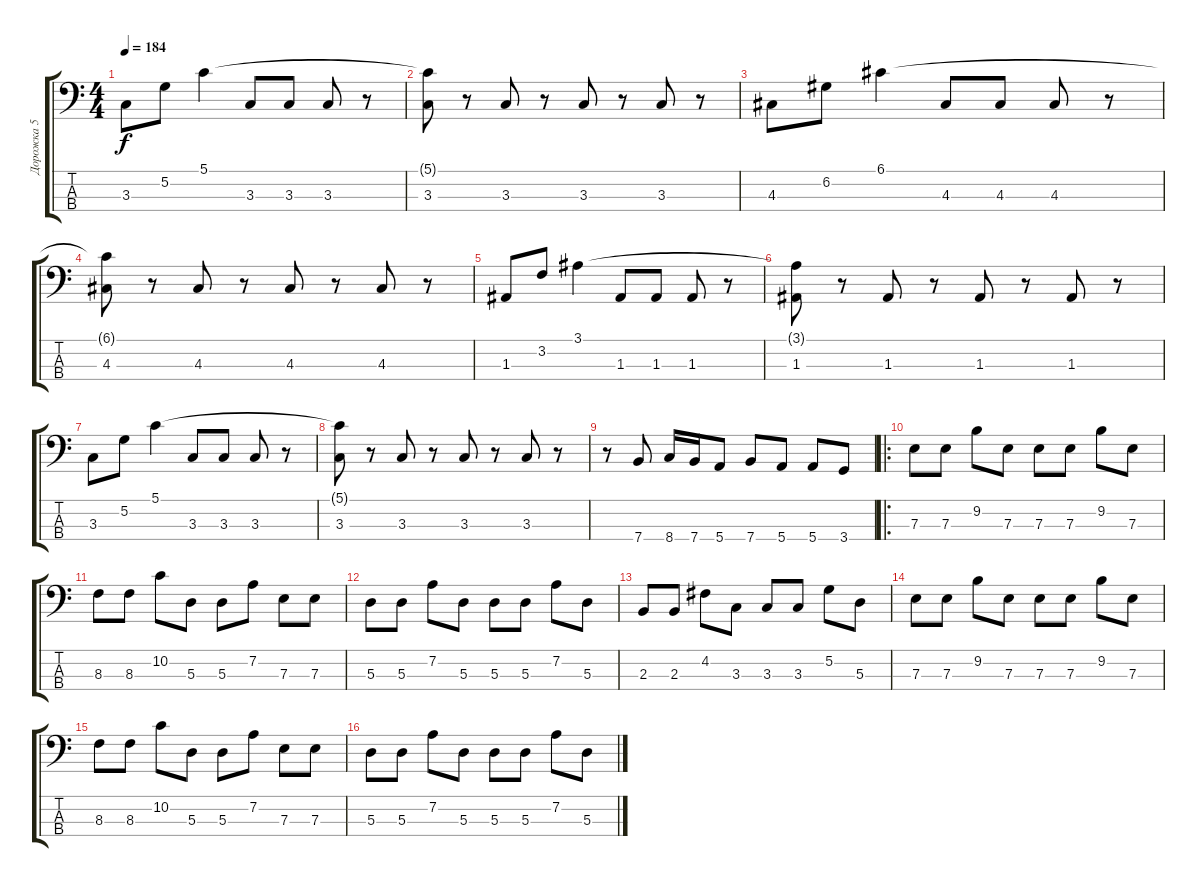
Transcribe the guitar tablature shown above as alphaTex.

\track ("Дорожка 5" "Дорожка 5") {instrument electricbassfinger}
\staff {score tabs}
\tuning (G2 D2 A1 E1) {hide}
\ts (4 4)
\tempo 184
\clef f4
\ks c
3.3.8{dy f} 5.2.8 5.1.4 3.3.8 3.3.8 3.3.8 r.8 |
(5.1{t} 3.3).8 r.8 3.3.8 r.8 3.3.8 r.8 3.3.8 r.8 |
4.3.8 6.2.8 6.1.4 4.3.8 4.3.8 4.3.8 r.8 |
(6.1{t} 4.3).8 r.8 4.3.8 r.8 4.3.8 r.8 4.3.8 r.8 |
1.3.8 3.2.8 3.1.4 1.3.8 1.3.8 1.3.8 r.8 |
(3.1{t} 1.3).8 r.8 1.3.8 r.8 1.3.8 r.8 1.3.8 r.8 |
3.3.8 5.2.8 5.1.4 3.3.8 3.3.8 3.3.8 r.8 |
(5.1{t} 3.3).8 r.8 3.3.8 r.8 3.3.8 r.8 3.3.8 r.8 |
r.8 7.4.8 8.4.16 7.4.16 5.4.8 7.4.8 5.4.8 5.4.8 3.4.8 |
\ro
7.3.8 7.3.8 9.2.8 7.3.8 7.3.8 7.3.8 9.2.8 7.3.8 |
8.3.8 8.3.8 10.2.8 5.3.8 5.3.8 7.2.8 7.3.8 7.3.8 |
5.3.8 5.3.8 7.2.8 5.3.8 5.3.8 5.3.8 7.2.8 5.3.8 |
2.3.8 2.3.8 4.2.8 3.3.8 3.3.8 3.3.8 5.2.8 5.3.8 |
7.3.8 7.3.8 9.2.8 7.3.8 7.3.8 7.3.8 9.2.8 7.3.8 |
8.3.8 8.3.8 10.2.8 5.3.8 5.3.8 7.2.8 7.3.8 7.3.8 |
5.3.8 5.3.8 7.2.8 5.3.8 5.3.8 5.3.8 7.2.8 5.3.8
